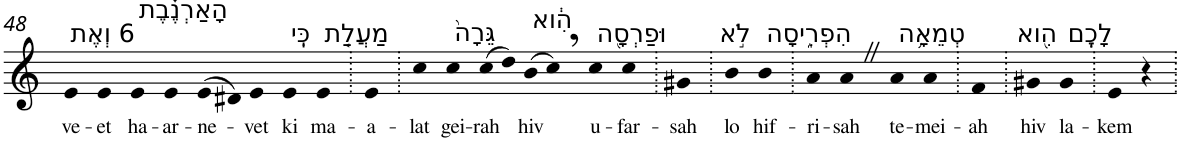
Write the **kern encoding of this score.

**kern	**text
*part1	*part1
*staff1	*staff1
*I"Piano	*
*I'Pno	*
!!LO:PB:g=z
*clefG2	*
*k[]	*
=48	=48
!LO:TX:a:t=6 וְאֶת	!
!	!LO:LY:b
4e	ve-
!	!LO:LY:b
4e	-et
!LO:TX:a:t=הָאַרְנֶ֗בֶת	!
!	!LO:LY:b
4e	ha-
!	!LO:LY:b
4e	-ar-
!	!LO:LY:b
(>8e	-ne-
8d#X)	.
!	!LO:LY:b
4e	-vet
!LO:TX:a:t=כִּֽי	!
!	!LO:LY:b
4e	ki
!LO:TX:a:t=מַעֲלַ֤ת	!
!	!LO:LY:b
4e	ma-
=49.	=49.
!	!LO:LY:b
4e	-a-
=50.	=50.
!	!LO:LY:b
4cc	-lat
!LO:TX:a:t=גֵּרָה֙	!
!	!LO:LY:b
4cc	gei-
!	!LO:LY:b
(>8cc	-rah
8dd)	.
!LO:TX:a:t=הִ֔וא	!
!	!LO:LY:b
(>8b	hiv
8cc,)	.
!LO:TX:a:t=וּפַרְסָ֖ה	!
!	!LO:LY:b
4cc	u-
!	!LO:LY:b
4cc	-far-
=51.	=51.
!	!LO:LY:b
4g#X	-sah
=52.	=52.
!LO:TX:a:t=לֹ֣א	!
!	!LO:LY:b
4b	lo
!LO:TX:a:t=הִפְרִ֑יסָה	!
!	!LO:LY:b
4b	hif-
=53.	=53.
!	!LO:LY:b
4a	-ri-
!	!LO:LY:b
4aZ	-sah
!LO:TX:a:t=טְמֵאָ֥ה	!
!	!LO:LY:b
4a	te-
!	!LO:LY:b
4a	-mei-
=54.	=54.
!	!LO:LY:b
4f	-ah
=55.	=55.
!LO:TX:a:t=הִ֖וא	!
!	!LO:LY:b
4g#X	hiv
!LO:TX:a:t=לָכֶֽם	!
!	!LO:LY:b
4g#	la-
=56.	=56.
!	!LO:LY:b
4e	-kem
4r	.
=.	=.
*-	*-
